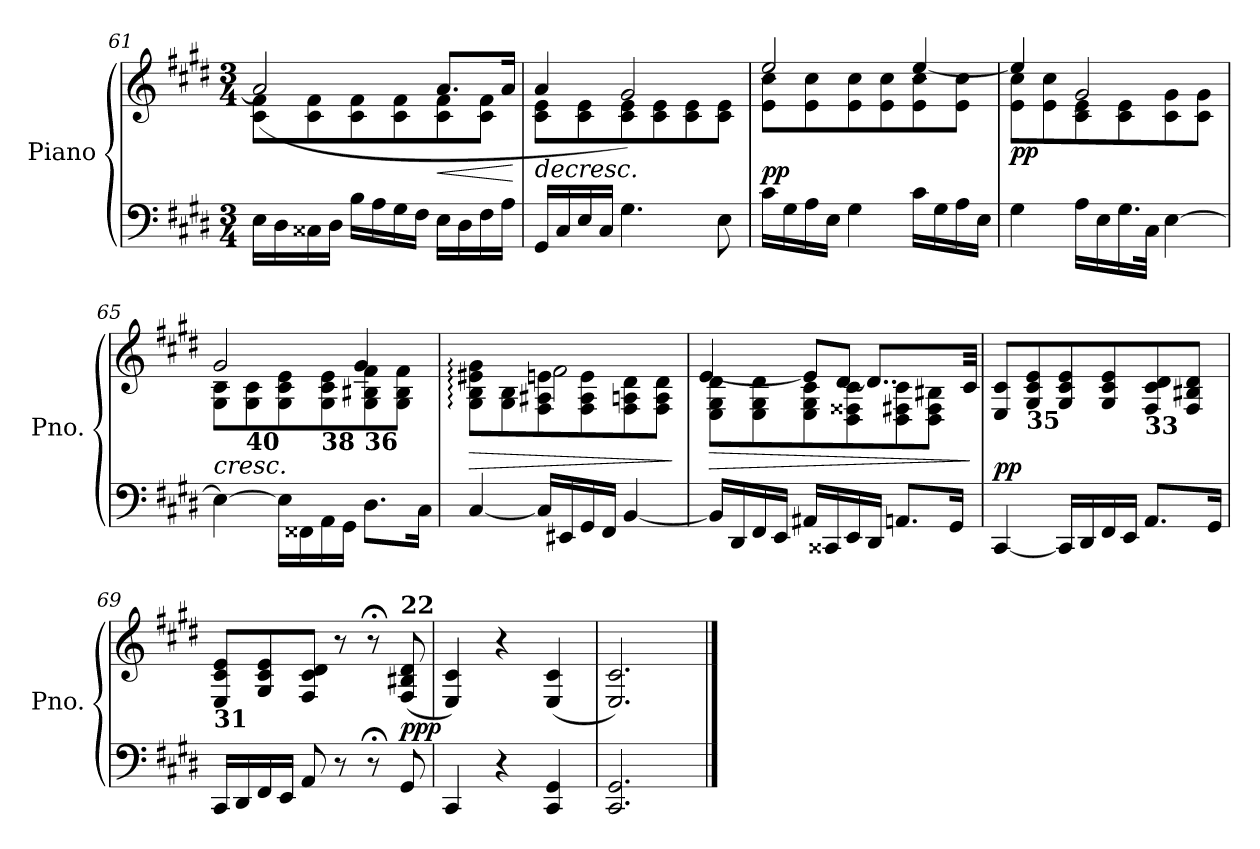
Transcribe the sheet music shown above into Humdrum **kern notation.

**kern	**kern	**dynam
*part1	*part1	*part1
*staff2	*staff1	*staff1/2
*I"Piano	*	*
*I'Pno.	*	*
*clefF4	*clefG2	*
*k[f#c#g#d#]	*k[f#c#g#d#]	*
*M3/4	*M3/4	*
=61	=61	=61
*	*^	*
16E\LL	8c#\ 8f#\L	(2a/]	.
16D#\	.	.	.
16C##X\	8c#\ 8f#\	.	.
16D#\JJ	.	.	.
16B\LL	8c#\ 8f#\	.	.
16A\	.	.	.
16G#\	8c#\ 8f#\	.	.
16F#\JJ	.	.	.
!	!	!	!LO:HP:b
16E\LL	8c#\ 8f#\	8.a/L	<
16D#\	.	.	.
16F#\	8c#\ 8f#\J	.	.
16A\JJ	.	16a/Jk	.
*	*v	*v	*
.	.	[
=62	=62	=62
!	!	!LO:HP:b
*	*^	*
16GG#/LL	8c#\ 8e\L	4a/	>
16C#/	.	.	.
!	!	!	!LO:DY:b=2
16E/	8c#\ 8e\	.	other-dynamics
16C#/JJ	.	.	.
4.G#\	8c#\ 8e\	2g#/)	.
.	8c#\ 8e\	.	.
.	8c#\ 8e\	.	.
8E\	8c#\ 8e\J	.	.
*	*v	*v	*
.	.	]
=63	=63	=63
*	*^	*
!	!	!	!LO:DY:a=2
16c#\LL	8e\ 8cc#\L	2ee~/	pp
16G#\	.	.	.
16A\	8e\ 8cc#\	.	.
16E\JJ	.	.	.
4G#\	8e\ 8cc#\	.	.
.	8e\ 8cc#\	.	.
16c#\LL	8e\ 8cc#\	[4ee~/	.
16G#\	.	.	.
16A\	8e\ 8cc#\J	.	.
16E\JJ	.	.	.
!!LO:LB:g=z	!!
=64	=64	=64	=64
!	!	!	!LO:DY:b
4G#\	8e\ 8cc#\L	4ee/]	pp
.	8e\ 8cc#\	.	.
16A\LL	8c#\ 8e\	2g#~/	.
16E\	.	.	.
16.G#\	8c#\ 8e\	.	.
32C#\JJk	.	.	.
[4E\	8c#\ 8g#\	.	.
.	8c#\ 8g#\J	.	.
=65	=65	=65	=65
!	!	!	!LO:HP:b
4E\_	8G#\ 8c#\L	2g#~/	<
!	!LO:TX:b:B:t=40	!	!
!	!	!	!LO:DY:a
.	8G#\ 8c#\	.	other-dynamics
16E\LL]	8G#\ 8c#\ 8e\	.	.
16FF##X\	.	.	.
!	!LO:TX:b:B:t=38	!	!
16AA\	8G#\ 8c#\ 8e\	.	.
16GG#\JJ	.	.	.
!	!LO:TX:b:B:t=36	!	!
8.D#\L	8G#\ 8B#X\ 8f#\	4g#~/	.
.	8G#\ 8B#\ 8f#\J	.	.
16C#\Jk	.	.	.
*	*v	*v	*
.	.	[
=66	=66	=66
!	!	!LO:HP:b
*	*^	*
!	!	!	!LO:DY:n=1:a=2
!	!	!	!LO:DY:n=2:a
[4C#/	8G#\: 8B\: 8e#X\: 8g#\:L	4ryy	> f other-dynamics
.	8G#\ 8B\	.	.
16C#/LL]	8F#\ 8A#X\ 8en\	2f#\	.
16EE#X/	.	.	.
16GG#/	8F#\ 8A#\ 8e\	.	.
16FF#/JJ	.	.	.
[4BB/	8F#\ 8An\ 8d#\	.	.
.	8F#\ 8A\ 8d#\J	.	.
*	*v	*v	*
.	.	]
!!LO:LB:g=z
=67	=67	=67
!	!	!LO:HP:b
*	*^	*
16BB/LL]	8E\ 8G#\ 8d#\L	[4e/	>
16DD#/	.	.	.
16FF#/	8E\ 8G#\ 8d#\	.	.
16EE/JJ	.	.	.
16AA#X/LL	8E\ 8G#\ 8c#\	8e/L]	.
16CC##X/	.	.	.
16EE/	8D#\ 8F##X\ 8c#\	[8d#/J	.
16DD#/JJ	.	.	.
8.AAn/L	8D#\ 8F#X\ 8c#\	8..d#/L]	.
.	8D#\ 8F#\ 8B#X\J	.	.
16GG#/Jk	.	.	.
.	.	32c#/Jkk	.
*	*v	*v	*
.	.	]
=68	=68	=68
!	!	!LO:DY:a=2
[4CC#/	8E/ 8c#/L	pp
!	!LO:TX:b:B:t=35	!
.	8G#/ 8c#/ 8e/	.
!	!	!LO:DY:a
16CC#/LL]	8G#/ 8c#/ 8e/	other-dynamics
16DD#/	.	.
16FF#/	8G#/ 8c#/ 8e/	.
16EE/JJ	.	.
!	!LO:TX:b:B:t=33	!
8.AA/L	8F#/ 8c#/ 8d#/	.
.	8F#/ 8B#X/ 8d#/J	.
16GG#/Jk	.	.
=69	=69	=69
!	!LO:TX:b:B:t=31	!
16CC#/LL	8E/ 8c#/ 8e/L	.
16DD#/	.	.
16FF#/	8G#/ 8c#/ 8e/	.
16EE/JJ	.	.
8AA/	8F#/ 8c#/ 8d#/J	.
8r	8r	.
8r;<	8r;<	.
!	!LO:TX:a:B:t=22	!
!	!	!LO:DY:a=2
8GG#/	(>8F#/ 8B#X/ 8d#/	ppp
=70	=70	=70
4CC#/	4E/ 4c#/)	.
4r	4r	.
4CC#/ 4GG#/	(>4E/ 4c#/	.
=71	=71	=71
2.CC#/ 2.GG#/	2.E/ 2.c#/)	.
==	==	==
*-	*-	*-
